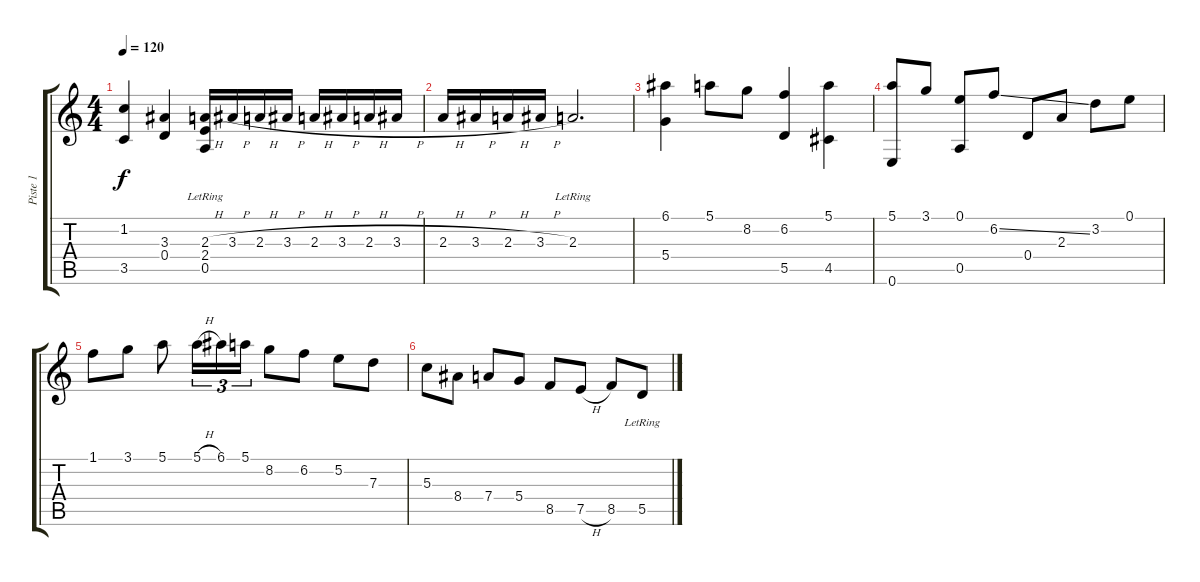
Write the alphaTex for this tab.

\track ("Piste 1" "Piste 1") {instrument acousticguitarsteel}
\staff {score tabs}
\tuning (E4 B3 G3 D3 A2 E2) {hide}
\ts (4 4)
\tempo 120
\clef g2
\ks c
(1.2 3.5).4{dy f} (3.3 0.4).4 (2.3{h} 2.4{lr} 0.5{lr}).16 3.3{h}.16 2.3{h}.16 3.3{h}.16 2.3{h}.16 3.3{h}.16 2.3{h}.16 3.3{h}.16 |
2.3{h}.16 3.3{h}.16 2.3{h}.16 3.3{h}.16 2.3{lr}.2{d} |
(6.1 5.4).4 5.1.8 8.2.8 (6.2 5.5).4 (5.1 4.5).4 |
(5.1 0.6).8 3.1.8 (0.1 0.5).8 6.2{ss}.8 0.4.8 2.3.8 3.2.8 0.1.8 |
1.1.8 3.1.8 5.1.8 5.1{h}.16{tu (3 2)} 6.1.16{tu (3 2)} 5.1.16{tu (3 2)} 8.2.8 6.2.8 5.2.8 7.3.8 |
5.3.8 8.4.8 7.4.8 5.4.8 8.5.8 7.5{h}.8 8.5.8 5.5{lr}.8
